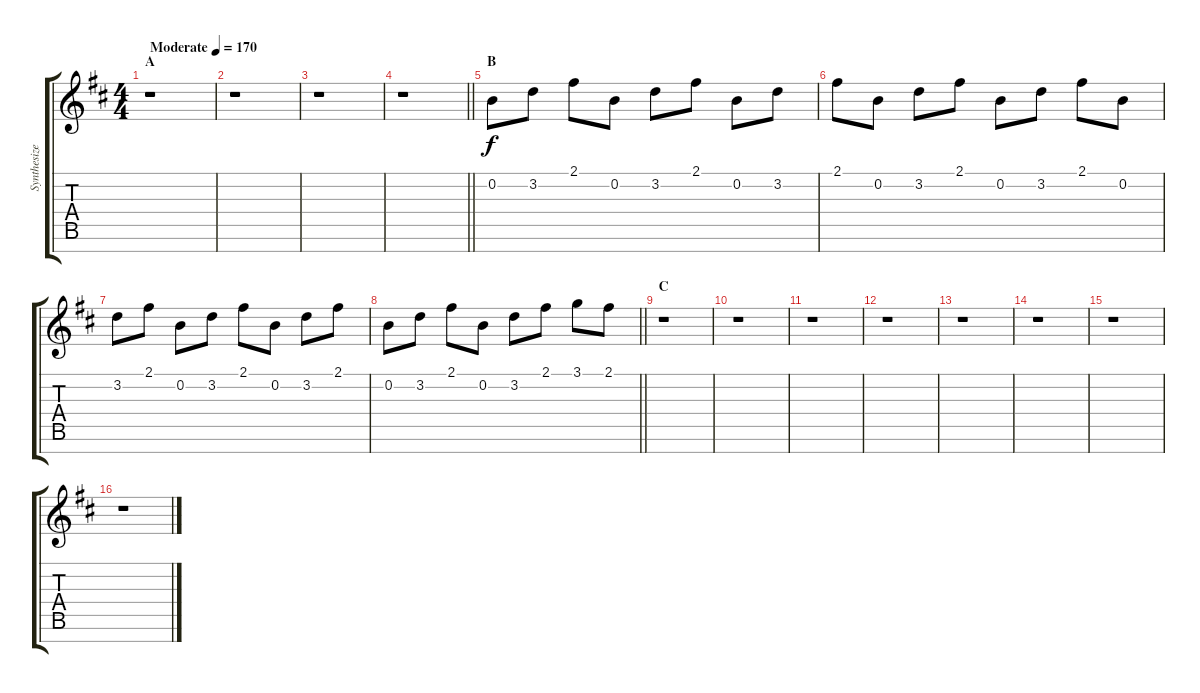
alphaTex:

\track ("Synthesizer" "Synthesize") {instrument fx5brightness}
\staff {score tabs}
\tuning (E5 B4 G4 D4 A3 E3 B2) {hide}
\ts (4 4)
\section ("" "A")
\tempo (170 "Moderate")
\clef g2
\ks d
r.1{dy f instrument fx5brightness} |
r.1 |
r.1 |
\barLineRight lightlight
r.1 |
\section ("" "B")
0.2.8 3.2.8 2.1.8 0.2.8 3.2.8 2.1.8 0.2.8 3.2.8 |
2.1.8 0.2.8 3.2.8 2.1.8 0.2.8 3.2.8 2.1.8 0.2.8 |
3.2.8 2.1.8 0.2.8 3.2.8 2.1.8 0.2.8 3.2.8 2.1.8 |
\barLineRight lightlight
0.2.8 3.2.8 2.1.8 0.2.8 3.2.8 2.1.8 3.1.8 2.1.8 |
\section ("" "C")
r.1 |
r.1 |
r.1 |
r.1 |
r.1 |
r.1 |
r.1 |
r.1
